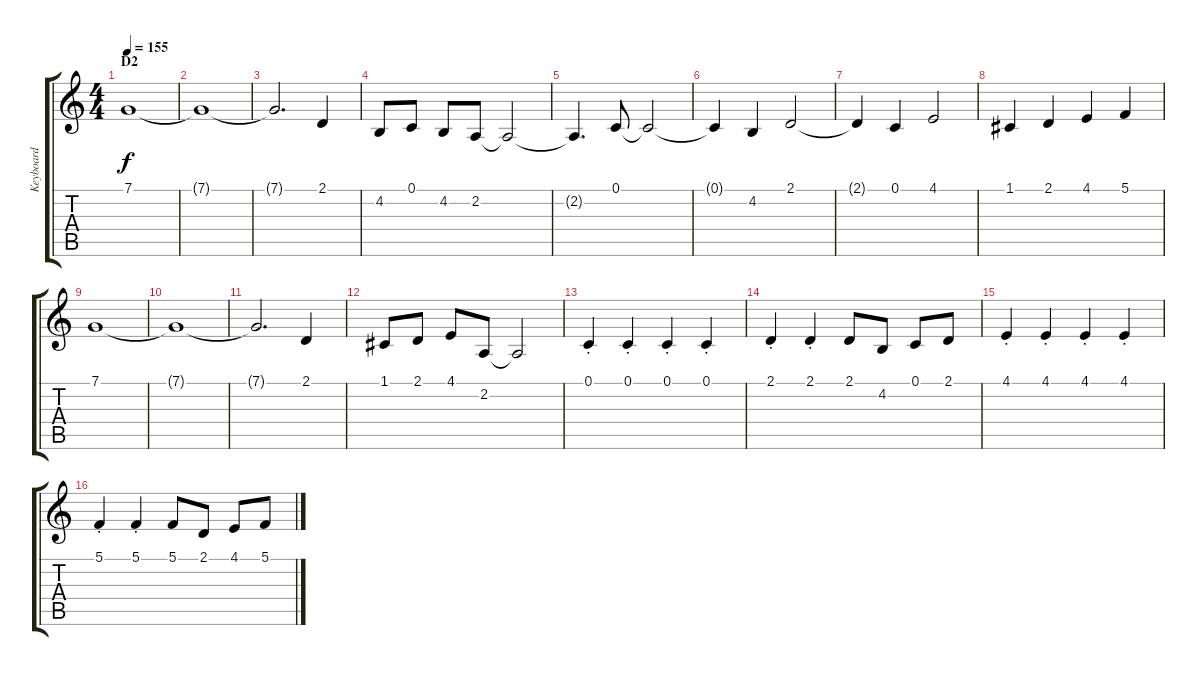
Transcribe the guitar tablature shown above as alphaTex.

\track ("Keyboard" "Keyboard") {instrument cello}
\staff {score tabs}
\tuning (C4 G3 Eb3 Bb2 F2 C2) {hide}
\ts (4 4)
\section ("" "D2")
\tempo 155
\clef g2
\ks c
7.1.1{dy f} |
7.1{t}.1 |
7.1{t}.2{d} 2.1.4 |
4.2.8 0.1.8 4.2.8 2.2.8 2.2{t}.2 |
2.2{t}.4{d} 0.1.8 0.1{t}.2 |
0.1{t}.4 4.2.4 2.1.2 |
2.1{t}.4 0.1.4 4.1.2 |
1.1.4 2.1.4 4.1.4 5.1.4 |
7.1.1 |
7.1{t}.1 |
7.1{t}.2{d} 2.1.4 |
1.1.8 2.1.8 4.1.8 2.2.8 2.2{t}.2 |
0.1{st}.4 0.1{st}.4 0.1{st}.4 0.1{st}.4 |
2.1{st}.4 2.1{st}.4 2.1.8 4.2.8 0.1.8 2.1.8 |
4.1{st}.4 4.1{st}.4 4.1{st}.4 4.1{st}.4 |
5.1{st}.4 5.1{st}.4 5.1.8 2.1.8 4.1.8 5.1.8
